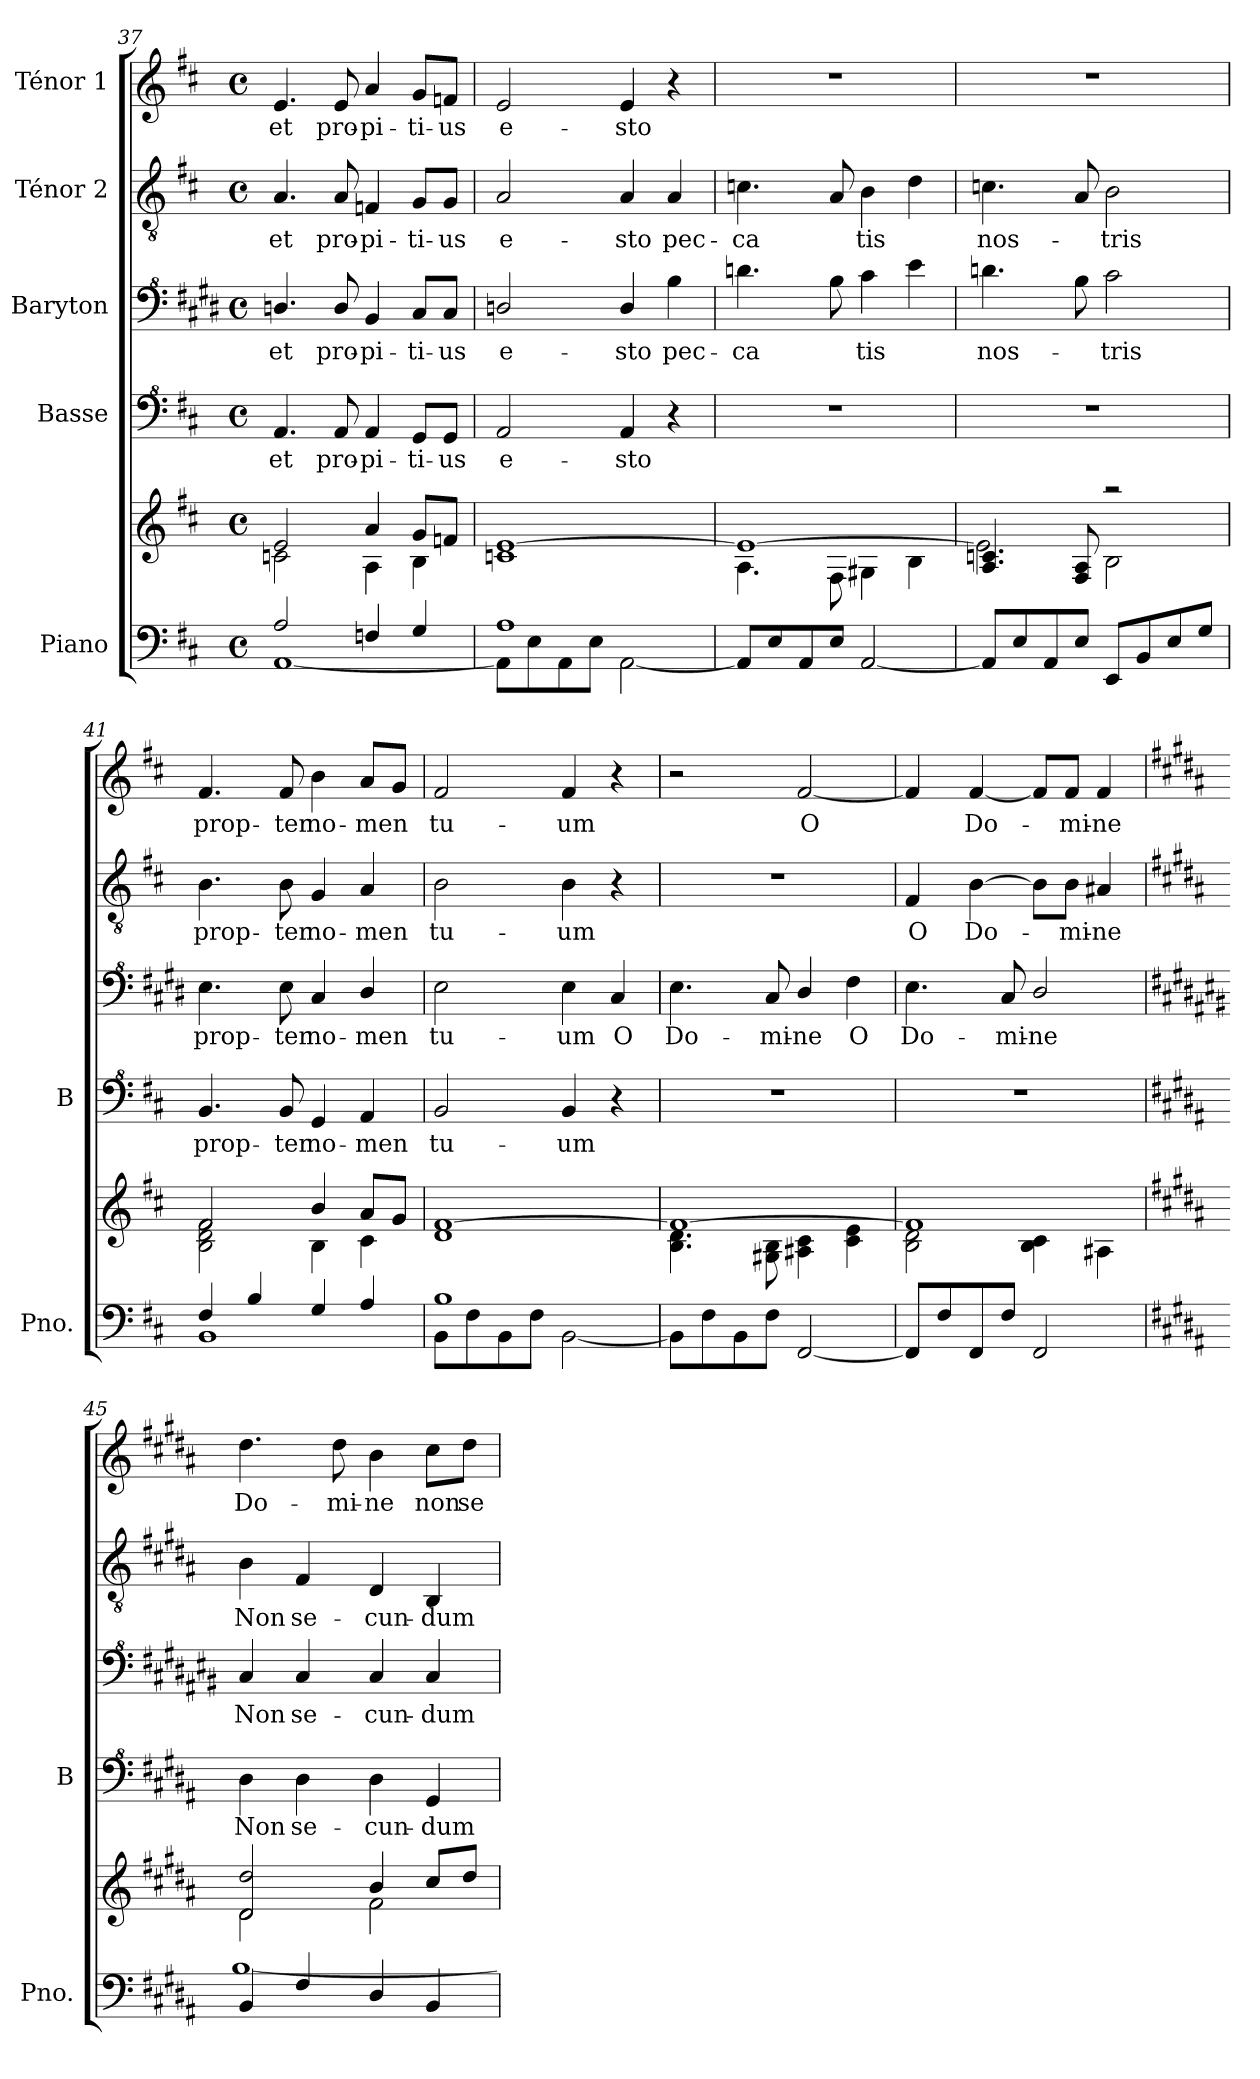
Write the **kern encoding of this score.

**kern	**kern	**kern	**text	**kern	**text	**kern	**text	**kern	**text
*part5	*part5	*part4	*part4	*part3	*part3	*part2	*part2	*part1	*part1
*staff6	*staff5	*staff4	*staff4	*staff3	*staff3	*staff2	*staff2	*staff1	*staff1
*I"Piano	*	*I"Basse	*	*I"Baryton	*	*I"Ténor 2	*	*I"Ténor 1	*
*I'Pno.	*	*I'B	*	*	*	*	*	*	*
*clefF4	*clefG2	*clefF^4	*	*clefF^4	*	*clefGv2	*	*clefG2	*
*	*	*	*	*ITrd1c2	*	*	*	*	*
*k[f#c#]	*k[f#c#]	*k[f#c#]	*	*k[f#c#]	*	*k[f#c#]	*	*k[f#c#]	*
*D:	*D:	*D:	*	*D:	*	*D:	*	*D:	*
*M4/4	*M4/4	*M4/4	*	*M4/4	*	*M4/4	*	*M4/4	*
*met(c)	*met(c)	*met(c)	*	*met(c)	*	*met(c)	*	*met(c)	*
=37	=37	=37	=37	=37	=37	=37	=37	=37	=37
*^	*^	*	*	*	*	*	*	*	*
!	!	!	!	!	!LO:LY:b	!	!LO:LY:b	!	!LO:LY:b	!	!LO:LY:b
2A/	[1AA	2e/	2cn\	4.A/	et	4.cn/	et	4.A/	et	4.e/	et
!	!	!	!	!	!LO:LY:b	!	!LO:LY:b	!	!LO:LY:b	!	!LO:LY:b
.	.	.	.	8A/	pro-	8c/	pro-	8A/	pro-	8e/	pro-
!	!	!	!	!	!LO:LY:b	!	!LO:LY:b	!	!LO:LY:b	!	!LO:LY:b
4Fn/	.	4a/	4A\	4A/	-pi-	4A/	-pi-	4Fn/	-pi-	4a/	-pi-
!	!	!	!	!	!LO:LY:b	!	!LO:LY:b	!	!LO:LY:b	!	!LO:LY:b
4G/	.	8g/L	4B\	8G/L	-ti-	8B/L	-ti-	8G/L	-ti-	8g/L	-ti-
!	!	!	!	!	!LO:LY:b	!	!LO:LY:b	!	!LO:LY:b	!	!LO:LY:b
.	.	8fn/J	.	8G/J	-us	8B/J	-us	8G/J	-us	8fn/J	-us
=38	=38	=38	=38	=38	=38	=38	=38	=38	=38	=38	=38
!	!	!	!	!	!LO:LY:b	!	!LO:LY:b	!	!LO:LY:b	!	!LO:LY:b
1A	8AA\L]	[1e	1cn	2A/	e-	2cn/	e-	2A/	e-	2e/	e-
.	8E\	.	.	.	.	.	.	.	.	.	.
.	8AA\	.	.	.	.	.	.	.	.	.	.
.	8E\J	.	.	.	.	.	.	.	.	.	.
!	!	!	!	!	!LO:LY:b	!	!LO:LY:b	!	!LO:LY:b	!	!LO:LY:b
.	[2AA\	.	.	4A/	-sto	4c/	-sto	4A/	-sto	4e/	-sto
!	!	!	!	!	!	!	!LO:LY:b	!	!LO:LY:b	!	!
.	.	.	.	4r	.	4a\	pec-	4A/	pec-	4r	.
!!LO:PB:g=z
=39	=39	=39	=39	=39	=39	=39	=39	=39	=39	=39	=39
!	!	!	!	!	!	!	!LO:LY:b	!	!LO:LY:b	!	!
1ryy	8AA/L]	1e_	4.A\	1r	.	4.ccn\	-ca	4.cn\	-ca	1r	.
.	8E/	.	.	.	.	.	.	.	.	.	.
.	8AA/	.	.	.	.	.	.	.	.	.	.
.	8E/J	.	8F#\	.	.	8a\	.	8A/	.	.	.
!	!	!	!	!	!	!	!LO:LY:b	!	!LO:LY:b	!	!
.	[2AA/	.	4G#X\	.	.	4b\	tis	4B\	tis	.	.
.	.	.	4B\	.	.	4dd\	.	4d\	.	.	.
=40	=40	=40	=40	=40	=40	=40	=40	=40	=40	=40	=40
!	!	!	!	!	!	!	!LO:LY:b	!	!LO:LY:b	!	!
1ryy	8AA/L]	4.A/ 4.cn/	2e\]	1r	.	4.ccn\	nos-	4.cn\	nos-	1r	.
.	8E/	.	.	.	.	.	.	.	.	.	.
.	8AA/	.	.	.	.	.	.	.	.	.	.
.	8E/J	8F#/ 8A/	.	.	.	8a\	.	8A/	.	.	.
!	!	!	!	!	!	!	!LO:LY:b	!	!LO:LY:b	!	!
.	8EE/L	2raa	2B\	.	.	2b\	-tris	2B\	-tris	.	.
.	8BB/	.	.	.	.	.	.	.	.	.	.
.	8E/	.	.	.	.	.	.	.	.	.	.
.	8G/J	.	.	.	.	.	.	.	.	.	.
=41	=41	=41	=41	=41	=41	=41	=41	=41	=41	=41	=41
!	!	!	!	!	!LO:LY:b	!	!LO:LY:b	!	!LO:LY:b	!	!LO:LY:b
4F#/	1BB	2f#/	2B\ 2d\ 2f#\	4.B/	prop-	4.d\	prop-	4.B\	prop-	4.f#/	prop-
4B/	.	.	.	.	.	.	.	.	.	.	.
!	!	!	!	!	!LO:LY:b	!	!LO:LY:b	!	!LO:LY:b	!	!LO:LY:b
.	.	.	.	8B/	-ter	8d\	-ter	8B\	-ter	8f#/	-ter
!	!	!	!	!	!LO:LY:b	!	!LO:LY:b	!	!LO:LY:b	!	!LO:LY:b
4G/	.	4b/	4B\	4G/	no-	4B/	no-	4G/	no-	4b\	no-
!	!	!	!	!	!LO:LY:b	!	!LO:LY:b	!	!LO:LY:b	!	!LO:LY:b
4A/	.	8a/L	4c#\	4A/	-men	4c#/	-men	4A/	-men	8a/L	-men
.	.	8g/J	.	.	.	.	.	.	.	8g/J	.
=42	=42	=42	=42	=42	=42	=42	=42	=42	=42	=42	=42
!	!	!	!	!	!LO:LY:b	!	!LO:LY:b	!	!LO:LY:b	!	!LO:LY:b
1B	8BB\L	[1f#	1d	2B/	tu-	2d\	tu-	2B\	tu-	2f#/	tu-
.	8F#\	.	.	.	.	.	.	.	.	.	.
.	8BB\	.	.	.	.	.	.	.	.	.	.
.	8F#\J	.	.	.	.	.	.	.	.	.	.
!	!	!	!	!	!LO:LY:b	!	!LO:LY:b	!	!LO:LY:b	!	!LO:LY:b
.	[2BB\	.	.	4B/	-um	4d\	-um	4B\	-um	4f#/	-um
!	!	!	!	!	!	!	!LO:LY:b	!	!	!	!
.	.	.	.	4r	.	4B/	O	4r	.	4r	.
=43	=43	=43	=43	=43	=43	=43	=43	=43	=43	=43	=43
!	!	!	!	!	!	!	!LO:LY:b	!	!	!	!
1ryy	8BB\L]	1f#_	4.B\ 4.d\	1r	.	4.d\	Do-	1r	.	2r	.
.	8F#\	.	.	.	.	.	.	.	.	.	.
.	8BB\	.	.	.	.	.	.	.	.	.	.
!	!	!	!	!	!	!	!LO:LY:b	!	!	!	!
.	8F#\J	.	8G#X\ 8B\	.	.	8B/	-mi-	.	.	.	.
!	!	!	!	!	!	!	!LO:LY:b	!	!	!	!LO:LY:b
.	[2FF#/	.	4A#X\ 4c#\	.	.	4c#/	-ne	.	.	[2f#/	O
!	!	!	!	!	!	!	!LO:LY:b	!	!	!	!
.	.	.	4c#\ 4e\	.	.	4e\	O	.	.	.	.
!!LO:PB:g=z
=44	=44	=44	=44	=44	=44	=44	=44	=44	=44	=44	=44
!	!	!	!	!	!	!	!LO:LY:b	!	!LO:LY:b	!	!
1ryy	8FF#/L]	1f#]	2B\ 2d\	1r	.	4.d\	Do-	4F#/	O	4f#/]	.
.	8F#/	.	.	.	.	.	.	.	.	.	.
!	!	!	!	!	!	!	!	!	!LO:LY:b	!	!LO:LY:b
.	8FF#/	.	.	.	.	.	.	[4B\	Do-	[4f#/	Do-
!	!	!	!	!	!	!	!LO:LY:b	!	!	!	!
.	8F#/J	.	.	.	.	8B/	-mi-	.	.	.	.
!	!	!	!	!	!	!	!LO:LY:b	!	!	!	!
.	2FF#/	.	4B\ 4c#\	.	.	2c#/	-ne	8B\L]	.	8f#/L]	.
!	!	!	!	!	!	!	!	!	!LO:LY:b	!	!LO:LY:b
.	.	.	.	.	.	.	.	8B\J	-mi-	8f#/J	-mi-
!	!	!	!	!	!	!	!	!	!LO:LY:b	!	!LO:LY:b
.	.	.	4A#X\	.	.	.	.	4A#X/	-ne	4f#/	-ne
=45	=45	=45	=45	=45	=45	=45	=45	=45	=45	=45	=45
*k[f#c#g#d#a#]	*	*k[f#c#g#d#a#]	*	*k[f#c#g#d#a#]	*	*k[f#c#g#d#a#]	*	*k[f#c#g#d#a#]	*	*k[f#c#g#d#a#]	*
*B:	*	*B:	*	*B:	*	*B:	*	*B:	*	*B:	*
!	!	!	!	!	!LO:LY:b	!	!LO:LY:b	!	!LO:LY:b	!	!LO:LY:b
4BB/	[1B	2d#/ 2dd#/	2d#\	4d#\	Non	4B/	Non	4B\	Non	4.dd#\	Do-
!	!	!	!	!	!LO:LY:b	!	!LO:LY:b	!	!LO:LY:b	!	!
4F#/	.	.	.	4d#\	se-	4B/	se-	4F#/	se-	.	.
!	!	!	!	!	!	!	!	!	!	!	!LO:LY:b
.	.	.	.	.	.	.	.	.	.	8dd#\	-mi-
!	!	!	!	!	!LO:LY:b	!	!LO:LY:b	!	!LO:LY:b	!	!LO:LY:b
4D#/	.	4b/	2f#\	4d#\	-cun-	4B/	-cun-	4D#/	-cun-	4b\	-ne
!	!	!	!	!	!LO:LY:b	!	!LO:LY:b	!	!LO:LY:b	!	!LO:LY:b
4BB/	.	8cc#/L	.	4G#/	-dum	4B/	-dum	4BB/	-dum	8cc#\L	non
!	!	!	!	!	!	!	!	!	!	!	!LO:LY:b
.	.	8dd#/J	.	.	.	.	.	.	.	8dd#\J	se-
*v	*v	*	*	*	*	*	*	*	*	*	*
*	*v	*v	*	*	*	*	*	*	*	*
=	=	=	=	=	=	=	=	=	=
*-	*-	*-	*-	*-	*-	*-	*-	*-	*-
